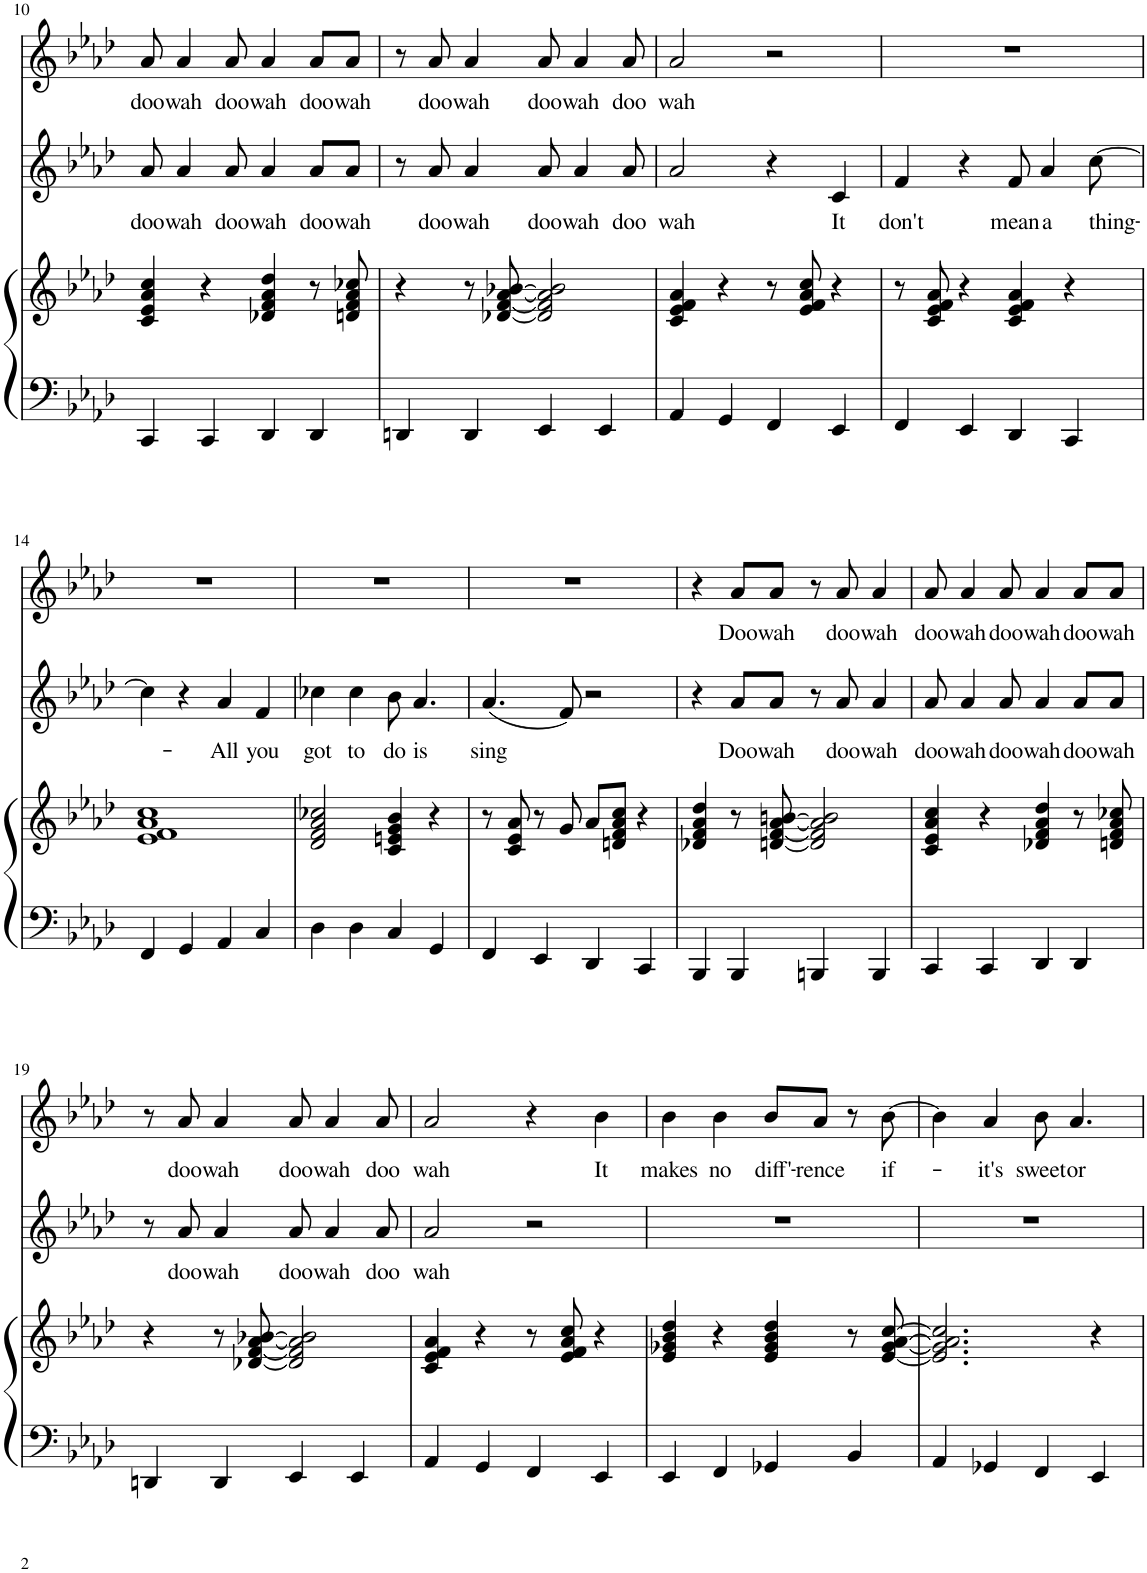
**kern	**kern	**kern	**text	**kern	**text
*part3	*part3	*part2	*part2	*part1	*part1
*staff4	*staff3	*staff2	*staff2	*staff1	*staff1
*I"Piano	*	*I"Alto	*	*I"Soprano	*
*I'Pno	*	*	*	*	*
!!LO:PB:g=z
*clefF4	*clefG2	*clefG2	*	*clefG2	*
*	*	*Trd1c2	*	*Trd1c2	*
*k[b-e-a-d-]	*k[b-e-a-d-]	*k[b-e-a-d-]	*	*k[b-e-a-d-]	*
*M4/4	*M4/4	*M4/4	*	*M4/4	*
=10	=10	=10	=10	=10	=10
!	!	!	!LO:LY:b	!	!LO:LY:b
4CC/	4c/ 4e-/ 4a-/ 4cc/	8a-/	doo	8a-/	doo
!	!	!	!LO:LY:b	!	!LO:LY:b
.	.	4a-/	wah	4a-/	wah
4CC/	4r	.	.	.	.
!	!	!	!LO:LY:b	!	!LO:LY:b
.	.	8a-/	doo	8a-/	doo
!	!	!	!LO:LY:b	!	!LO:LY:b
4DD-/	4d-X/ 4f/ 4a-/ 4dd-/	4a-/	wah	4a-/	wah
!	!	!	!LO:LY:b	!	!LO:LY:b
4DD-/	8r	8a-/L	doo	8a-/L	doo
!	!	!	!LO:LY:b	!	!LO:LY:b
.	8dn/ 8f/ 8a-/ 8cc-X/	8a-/J	wah	8a-/J	wah
=11	=11	=11	=11	=11	=11
4DDn/	4r	8r	.	8r	.
!	!	!	!LO:LY:b	!	!LO:LY:b
.	.	8a-/	doo	8a-/	doo
!	!	!	!LO:LY:b	!	!LO:LY:b
4DD/	8r	4a-/	wah	4a-/	wah
.	[8d-X/ [8f/ [8a-/ [8b-X/	.	.	.	.
!	!	!	!LO:LY:b	!	!LO:LY:b
4EE-/	2d-/] 2f/] 2a-/] 2b-/]	8a-/	doo	8a-/	doo
!	!	!	!LO:LY:b	!	!LO:LY:b
.	.	4a-/	wah	4a-/	wah
4EE-/	.	.	.	.	.
!	!	!	!LO:LY:b	!	!LO:LY:b
.	.	8a-/	doo	8a-/	doo
=12	=12	=12	=12	=12	=12
!	!	!	!LO:LY:b	!	!LO:LY:b
4AA-/	4c/ 4e-/ 4f/ 4a-/	2a-/	wah	2a-/	wah
4GG/	4r	.	.	.	.
4FF/	8r	4r	.	2r	.
.	8e-/ 8f/ 8a-/ 8cc/	.	.	.	.
!	!	!	!LO:LY:b	!	!
4EE-/	4r	4c/	It	.	.
=13	=13	=13	=13	=13	=13
!	!	!	!LO:LY:b	!	!
4FF/	8r	4f/	don't	1r	.
.	8c/ 8e-/ 8f/ 8a-/	.	.	.	.
4EE-/	4r	4r	.	.	.
!	!	!	!LO:LY:b	!	!
4DD-/	4c/ 4e-/ 4f/ 4a-/	8f/	mean	.	.
!	!	!	!LO:LY:b	!	!
.	.	4a-/	a	.	.
4CC/	4r	.	.	.	.
!	!	!	!LO:LY:b	!	!
.	.	[8cc\	thing-	.	.
!!LO:LB:g=z
=14	=14	=14	=14	=14	=14
4FF/	1e- 1f 1a- 1cc	4cc\]	.	1r	.
4GG/	.	4r	.	.	.
!	!	!	!LO:LY:b	!	!
4AA-/	.	4a-/	All	.	.
!	!	!	!LO:LY:b	!	!
4C/	.	4f/	you	.	.
=15	=15	=15	=15	=15	=15
!	!	!	!LO:LY:b	!	!
4D-\	2d-/ 2f/ 2a-/ 2cc-X/	4cc-X\	got	1r	.
!	!	!	!LO:LY:b	!	!
4D-\	.	4cc-\	to	.	.
!	!	!	!LO:LY:b	!	!
4C/	4c/ 4en/ 4g/ 4b-/	8b-\	do	.	.
!	!	!	!LO:LY:b	!	!
.	.	4.a-/	is	.	.
4GG/	4r	.	.	.	.
=16	=16	=16	=16	=16	=16
!	!	!	!LO:LY:b	!	!
4FF/	8r	(4.a-/	sing	1r	.
.	8c/ 8e-/ 8a-/	.	.	.	.
4EE-/	8r	.	.	.	.
.	8g/	8f/)	.	.	.
4DD-/	8a-/L	2r	.	.	.
.	8dn/ 8f/ 8a-/ 8cc/J	.	.	.	.
4CC/	4r	.	.	.	.
=17	=17	=17	=17	=17	=17
4BBB-/	4d-X/ 4f/ 4a-/ 4dd-/	4r	.	4r	.
!	!	!	!LO:LY:b	!	!LO:LY:b
4BBB-/	8r	8a-/L	Doo	8a-/L	Doo
!	!	!	!LO:LY:b	!	!LO:LY:b
.	[8dn/ [8f/ [8a-/ [8bn/	8a-/J	wah	8a-/J	wah
4BBBn/	2d/] 2f/] 2a-/] 2b/]	8r	.	8r	.
!	!	!	!LO:LY:b	!	!LO:LY:b
.	.	8a-/	doo	8a-/	doo
!	!	!	!LO:LY:b	!	!LO:LY:b
4BBB/	.	4a-/	wah	4a-/	wah
=18	=18	=18	=18	=18	=18
!	!	!	!LO:LY:b	!	!LO:LY:b
4CC/	4c/ 4e-/ 4a-/ 4cc/	8a-/	doo	8a-/	doo
!	!	!	!LO:LY:b	!	!LO:LY:b
.	.	4a-/	wah	4a-/	wah
4CC/	4r	.	.	.	.
!	!	!	!LO:LY:b	!	!LO:LY:b
.	.	8a-/	doo	8a-/	doo
!	!	!	!LO:LY:b	!	!LO:LY:b
4DD-/	4d-X/ 4f/ 4a-/ 4dd-/	4a-/	wah	4a-/	wah
!	!	!	!LO:LY:b	!	!LO:LY:b
4DD-/	8r	8a-/L	doo	8a-/L	doo
!	!	!	!LO:LY:b	!	!LO:LY:b
.	8dn/ 8f/ 8a-/ 8cc-X/	8a-/J	wah	8a-/J	wah
!!LO:LB:g=z
=19	=19	=19	=19	=19	=19
4DDn/	4r	8r	.	8r	.
!	!	!	!LO:LY:b	!	!LO:LY:b
.	.	8a-/	doo	8a-/	doo
!	!	!	!LO:LY:b	!	!LO:LY:b
4DD/	8r	4a-/	wah	4a-/	wah
.	[8d-X/ [8f/ [8a-/ [8b-X/	.	.	.	.
!	!	!	!LO:LY:b	!	!LO:LY:b
4EE-/	2d-/] 2f/] 2a-/] 2b-/]	8a-/	doo	8a-/	doo
!	!	!	!LO:LY:b	!	!LO:LY:b
.	.	4a-/	wah	4a-/	wah
4EE-/	.	.	.	.	.
!	!	!	!LO:LY:b	!	!LO:LY:b
.	.	8a-/	doo	8a-/	doo
=20	=20	=20	=20	=20	=20
!	!	!	!LO:LY:b	!	!LO:LY:b
4AA-/	4c/ 4e-/ 4f/ 4a-/	2a-/	wah	2a-/	wah
4GG/	4r	.	.	.	.
4FF/	8r	2r	.	4r	.
.	8e-/ 8f/ 8a-/ 8cc/	.	.	.	.
!	!	!	!	!	!LO:LY:b
4EE-/	4r	.	.	4b-\	It
=21	=21	=21	=21	=21	=21
!	!	!	!	!	!LO:LY:b
4EE-/	4e-/ 4g-X/ 4b-/ 4dd-/	1r	.	4b-\	makes
!	!	!	!	!	!LO:LY:b
4FF/	4r	.	.	4b-\	no
!	!	!	!	!	!LO:LY:b
4GG-X/	4e-/ 4g-/ 4b-/ 4dd-/	.	.	8b-/L	diff'-
!	!	!	!	!	!LO:LY:b
.	.	.	.	8a-/J	-rence
4BB-/	8r	.	.	8r	.
!	!	!	!	!	!LO:LY:b
.	[8e-/ [8g-/ [8a-/ [8cc/	.	.	[8b-\	if-
=22	=22	=22	=22	=22	=22
4AA-/	2.e-/] 2.g-/] 2.a-/] 2.cc/]	1r	.	4b-\]	.
!	!	!	!	!	!LO:LY:b
4GG-X/	.	.	.	4a-/	-it's
!	!	!	!	!	!LO:LY:b
4FF/	.	.	.	8b-\	sweet
!	!	!	!	!	!LO:LY:b
.	.	.	.	4.a-/	or
4EE-/	4r	.	.	.	.
=	=	=	=	=	=
*-	*-	*-	*-	*-	*-
